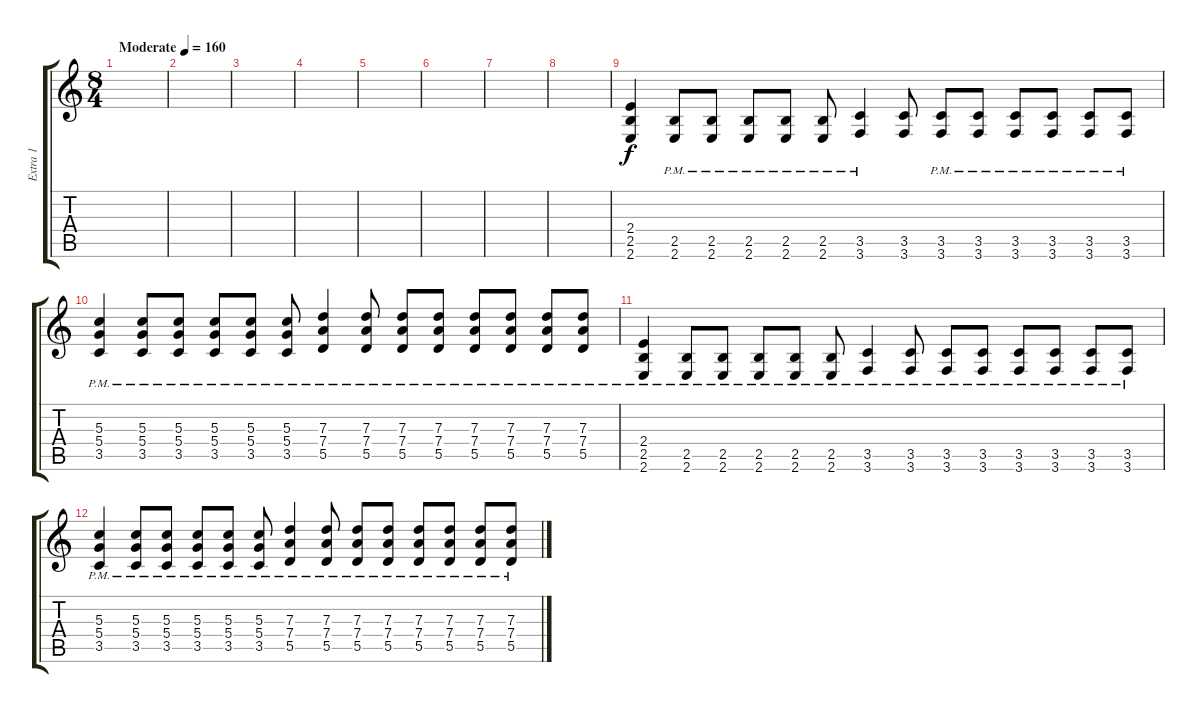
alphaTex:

\track ("Extra 1" "Extra 1") {instrument distortionguitar}
\staff {score tabs}
\tuning (E4 B3 G3 D3 A2 D2) {hide}
\ts (8 4)
\tempo (160 "Moderate")
\clef g2
\ks c
|
|
|
|
|
|
|
|
(2.4 2.5 2.6).4 (2.5{pm} 2.6{pm}).8 (2.5{pm} 2.6{pm}).8 (2.5{pm} 2.6{pm}).8 (2.5{pm} 2.6{pm}).8 (2.5{pm} 2.6{pm}).8 (3.5{pm} 3.6{pm}).4 (3.5 3.6).8 (3.5{pm} 3.6{pm}).8 (3.5{pm} 3.6{pm}).8 (3.5{pm} 3.6{pm}).8 (3.5{pm} 3.6{pm}).8 (3.5{pm} 3.6{pm}).8 (3.5{pm} 3.6{pm}).8 |
(5.3{pm} 5.4{pm} 3.5{pm}).4 (5.3{pm} 5.4{pm} 3.5{pm}).8 (5.3{pm} 5.4{pm} 3.5{pm}).8 (5.3{pm} 5.4{pm} 3.5{pm}).8 (5.3{pm} 5.4{pm} 3.5{pm}).8 (5.3{pm} 5.4{pm} 3.5{pm}).8 (7.3{pm} 7.4{pm} 5.5{pm}).4 (7.3{pm} 7.4{pm} 5.5{pm}).8 (7.3{pm} 7.4{pm} 5.5{pm}).8 (7.3{pm} 7.4{pm} 5.5{pm}).8 (7.3{pm} 7.4{pm} 5.5{pm}).8 (7.3{pm} 7.4{pm} 5.5{pm}).8 (7.3{pm} 7.4{pm} 5.5{pm}).8 (7.3{pm} 7.4{pm} 5.5{pm}).8 |
(2.4{pm} 2.5{pm} 2.6{pm}).4 (2.5{pm} 2.6{pm}).8 (2.5{pm} 2.6{pm}).8 (2.5{pm} 2.6{pm}).8 (2.5{pm} 2.6{pm}).8 (2.5{pm} 2.6{pm}).8 (3.5{pm} 3.6{pm}).4 (3.5{pm} 3.6{pm}).8 (3.5{pm} 3.6{pm}).8 (3.5{pm} 3.6{pm}).8 (3.5{pm} 3.6{pm}).8 (3.5{pm} 3.6{pm}).8 (3.5{pm} 3.6{pm}).8 (3.5{pm} 3.6{pm}).8 |
(5.3{pm} 5.4{pm} 3.5{pm}).4 (5.3{pm} 5.4{pm} 3.5{pm}).8 (5.3{pm} 5.4{pm} 3.5{pm}).8 (5.3{pm} 5.4{pm} 3.5{pm}).8 (5.3{pm} 5.4{pm} 3.5{pm}).8 (5.3{pm} 5.4{pm} 3.5{pm}).8 (7.3{pm} 7.4{pm} 5.5{pm}).4 (7.3{pm} 7.4{pm} 5.5{pm}).8 (7.3{pm} 7.4{pm} 5.5{pm}).8 (7.3{pm} 7.4{pm} 5.5{pm}).8 (7.3{pm} 7.4{pm} 5.5{pm}).8 (7.3{pm} 7.4{pm} 5.5{pm}).8 (7.3{pm} 7.4{pm} 5.5{pm}).8 (7.3{pm} 7.4{pm} 5.5{pm}).8
